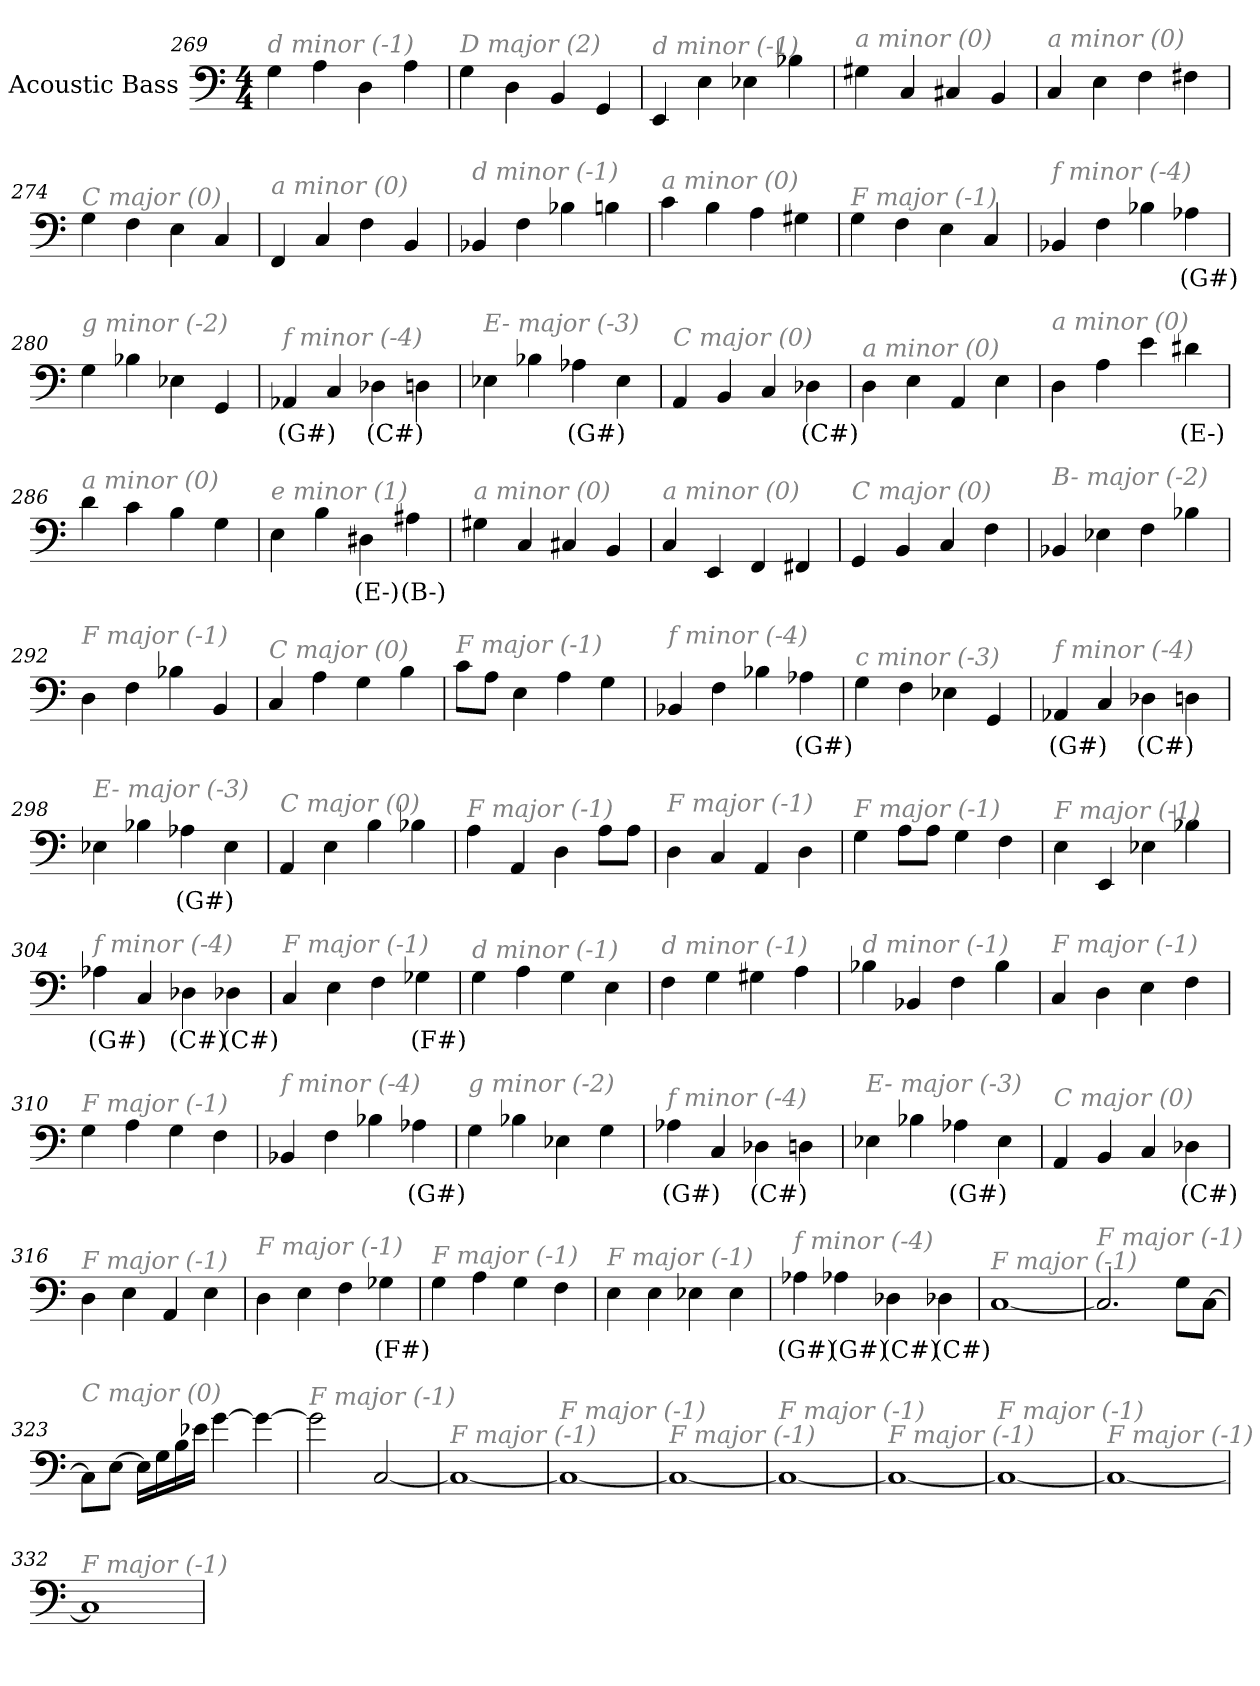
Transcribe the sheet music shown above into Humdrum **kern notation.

**kern	**text
*part1	*part1
*staff1	*staff1
*I"Acoustic Bass	*
*clefF4	*
*ITrd7c12	*
*k[]	*
*C:	*
*M4/4	*
=269	=269
!LO:TX:i:color=#808080:t=d minor (-1)	!
4GG	.
4AA	.
4DD	.
4AA	.
=270	=270
!LO:TX:i:color=#808080:t=D major (2)	!
4GG	.
4DD	.
4BBB	.
4GGG	.
=271	=271
!LO:TX:i:color=#808080:t=d minor (-1)	!
4EEE	.
4EE	.
4EE-X	.
4BB-X	.
=272	=272
!LO:TX:i:color=#808080:t=a minor (0)	!
4GG#X	.
4CC	.
4CC#X	.
4BBB	.
=273	=273
!LO:TX:i:color=#808080:t=a minor (0)	!
4CC	.
4EE	.
4FF	.
4FF#X	.
=274	=274
!LO:TX:i:color=#808080:t=C major (0)	!
4GG	.
4FF	.
4EE	.
4CC	.
=275	=275
!LO:TX:i:color=#808080:t=a minor (0)	!
4FFF	.
4CC	.
4FF	.
4BBB	.
=276	=276
!LO:TX:i:color=#808080:t=d minor (-1)	!
4BBB-X	.
4FF	.
4BB-X	.
4BBn	.
=277	=277
!LO:TX:i:color=#808080:t=a minor (0)	!
4C	.
4BB	.
4AA	.
4GG#X	.
=278	=278
!LO:TX:i:color=#808080:t=F major (-1)	!
4GG	.
4FF	.
4EE	.
4CC	.
=279	=279
!LO:TX:i:color=#808080:t=f minor (-4)	!
4BBB-X	.
4FF	.
4BB-X	.
4AA-Xi	(G#)
=280	=280
!LO:TX:i:color=#808080:t=g minor (-2)	!
4GG	.
4BB-X	.
4EE-X	.
4GGG	.
=281	=281
!LO:TX:i:color=#808080:t=f minor (-4)	!
4AAA-Xi	(G#)
4CC	.
4DD-Xi	(C#)
4DD	.
=282	=282
!LO:TX:i:color=#808080:t=E- major (-3)	!
4EE-X	.
4BB-X	.
4AA-Xi	(G#)
4EE-	.
=283	=283
!LO:TX:i:color=#808080:t=C major (0)	!
4AAA	.
4BBB	.
4CC	.
4DD-Xi	(C#)
=284	=284
!LO:TX:i:color=#808080:t=a minor (0)	!
4DD	.
4EE	.
4AAA	.
4EE	.
=285	=285
!LO:TX:i:color=#808080:t=a minor (0)	!
4DD	.
4AA	.
4E	.
4D#Xi	(E-)
=286	=286
!LO:TX:i:color=#808080:t=a minor (0)	!
4D	.
4C	.
4BB	.
4GG	.
=287	=287
!LO:TX:i:color=#808080:t=e minor (1)	!
4EE	.
4BB	.
4DD#Xi	(E-)
4AA#Xi	(B-)
=288	=288
!LO:TX:i:color=#808080:t=a minor (0)	!
4GG#X	.
4CC	.
4CC#X	.
4BBB	.
=289	=289
!LO:TX:i:color=#808080:t=a minor (0)	!
4CC	.
4EEE	.
4FFF	.
4FFF#X	.
=290	=290
!LO:TX:i:color=#808080:t=C major (0)	!
4GGG	.
4BBB	.
4CC	.
4FF	.
=291	=291
!LO:TX:i:color=#808080:t=B- major (-2)	!
4BBB-X	.
4EE-X	.
4FF	.
4BB-X	.
=292	=292
!LO:TX:i:color=#808080:t=F major (-1)	!
4DD	.
4FF	.
4BB-X	.
4BBB	.
=293	=293
!LO:TX:i:color=#808080:t=C major (0)	!
4CC	.
4AA	.
4GG	.
4BB	.
=294	=294
!LO:TX:i:color=#808080:t=F major (-1)	!
8CL	.
8AAJ	.
4EE	.
4AA	.
4GG	.
=295	=295
!LO:TX:i:color=#808080:t=f minor (-4)	!
4BBB-X	.
4FF	.
4BB-X	.
4AA-Xi	(G#)
=296	=296
!LO:TX:i:color=#808080:t=c minor (-3)	!
4GG	.
4FF	.
4EE-X	.
4GGG	.
=297	=297
!LO:TX:i:color=#808080:t=f minor (-4)	!
4AAA-Xi	(G#)
4CC	.
4DD-Xi	(C#)
4DD	.
=298	=298
!LO:TX:i:color=#808080:t=E- major (-3)	!
4EE-X	.
4BB-X	.
4AA-Xi	(G#)
4EE-	.
=299	=299
!LO:TX:i:color=#808080:t=C major (0)	!
4AAA	.
4EE	.
4BB	.
4BB-X	.
=300	=300
!LO:TX:i:color=#808080:t=F major (-1)	!
4AA	.
4AAA	.
4DD	.
8AAL	.
8AAJ	.
=301	=301
!LO:TX:i:color=#808080:t=F major (-1)	!
4DD	.
4CC	.
4AAA	.
4DD	.
=302	=302
!LO:TX:i:color=#808080:t=F major (-1)	!
4GG	.
8AAL	.
8AAJ	.
4GG	.
4FF	.
=303	=303
!LO:TX:i:color=#808080:t=F major (-1)	!
4EE	.
4EEE	.
4EE-X	.
4BB-X	.
=304	=304
!LO:TX:i:color=#808080:t=f minor (-4)	!
4AA-Xi	(G#)
4CC	.
4DD-Xi	(C#)
4DD-Xi	(C#)
=305	=305
!LO:TX:i:color=#808080:t=F major (-1)	!
4CC	.
4EE	.
4FF	.
4GG-Xi	(F#)
=306	=306
!LO:TX:i:color=#808080:t=d minor (-1)	!
4GG	.
4AA	.
4GG	.
4EE	.
=307	=307
!LO:TX:i:color=#808080:t=d minor (-1)	!
4FF	.
4GG	.
4GG#X	.
4AA	.
=308	=308
!LO:TX:i:color=#808080:t=d minor (-1)	!
4BB-X	.
4BBB-X	.
4FF	.
4BB-	.
=309	=309
!LO:TX:i:color=#808080:t=F major (-1)	!
4CC	.
4DD	.
4EE	.
4FF	.
=310	=310
!LO:TX:i:color=#808080:t=F major (-1)	!
4GG	.
4AA	.
4GG	.
4FF	.
=311	=311
!LO:TX:i:color=#808080:t=f minor (-4)	!
4BBB-X	.
4FF	.
4BB-X	.
4AA-Xi	(G#)
=312	=312
!LO:TX:i:color=#808080:t=g minor (-2)	!
4GG	.
4BB-X	.
4EE-X	.
4GG	.
=313	=313
!LO:TX:i:color=#808080:t=f minor (-4)	!
4AA-Xi	(G#)
4CC	.
4DD-Xi	(C#)
4DD	.
=314	=314
!LO:TX:i:color=#808080:t=E- major (-3)	!
4EE-X	.
4BB-X	.
4AA-Xi	(G#)
4EE-	.
=315	=315
!LO:TX:i:color=#808080:t=C major (0)	!
4AAA	.
4BBB	.
4CC	.
4DD-Xi	(C#)
=316	=316
!LO:TX:i:color=#808080:t=F major (-1)	!
4DD	.
4EE	.
4AAA	.
4EE	.
=317	=317
!LO:TX:i:color=#808080:t=F major (-1)	!
4DD	.
4EE	.
4FF	.
4GG-Xi	(F#)
=318	=318
!LO:TX:i:color=#808080:t=F major (-1)	!
4GG	.
4AA	.
4GG	.
4FF	.
=319	=319
!LO:TX:i:color=#808080:t=F major (-1)	!
4EE	.
4EE	.
4EE-X	.
4EE-	.
=320	=320
!LO:TX:i:color=#808080:t=f minor (-4)	!
4AA-Xi	(G#)
4AA-Xi	(G#)
4DD-Xi	(C#)
4DD-Xi	(C#)
=321	=321
!LO:TX:i:color=#808080:t=F major (-1)	!
[1CC	.
=322	=322
!LO:TX:i:color=#808080:t=F major (-1)	!
2.CC]	.
8GGL	.
[8CCJ	.
=323	=323
!LO:TX:i:color=#808080:t=C major (0)	!
8CCL]	.
[8EEJ	.
16EEL]	.
16GG	.
16BB	.
16E-XJ	.
[4G	.
4G_	.
=324	=324
!LO:TX:i:color=#808080:t=F major (-1)	!
2G]	.
[2CC	.
=325	=325
!LO:TX:i:color=#808080:t=F major (-1)	!
1CC_	.
=326	=326
!LO:TX:i:color=#808080:t=F major (-1)	!
1CC_	.
=327	=327
!LO:TX:i:color=#808080:t=F major (-1)	!
1CC_	.
=328	=328
!LO:TX:i:color=#808080:t=F major (-1)	!
1CC_	.
=329	=329
!LO:TX:i:color=#808080:t=F major (-1)	!
1CC_	.
=330	=330
!LO:TX:i:color=#808080:t=F major (-1)	!
1CC_	.
=331	=331
!LO:TX:i:color=#808080:t=F major (-1)	!
1CC_	.
=332	=332
!LO:TX:i:color=#808080:t=F major (-1)	!
1CC]	.
=	=
*-	*-
